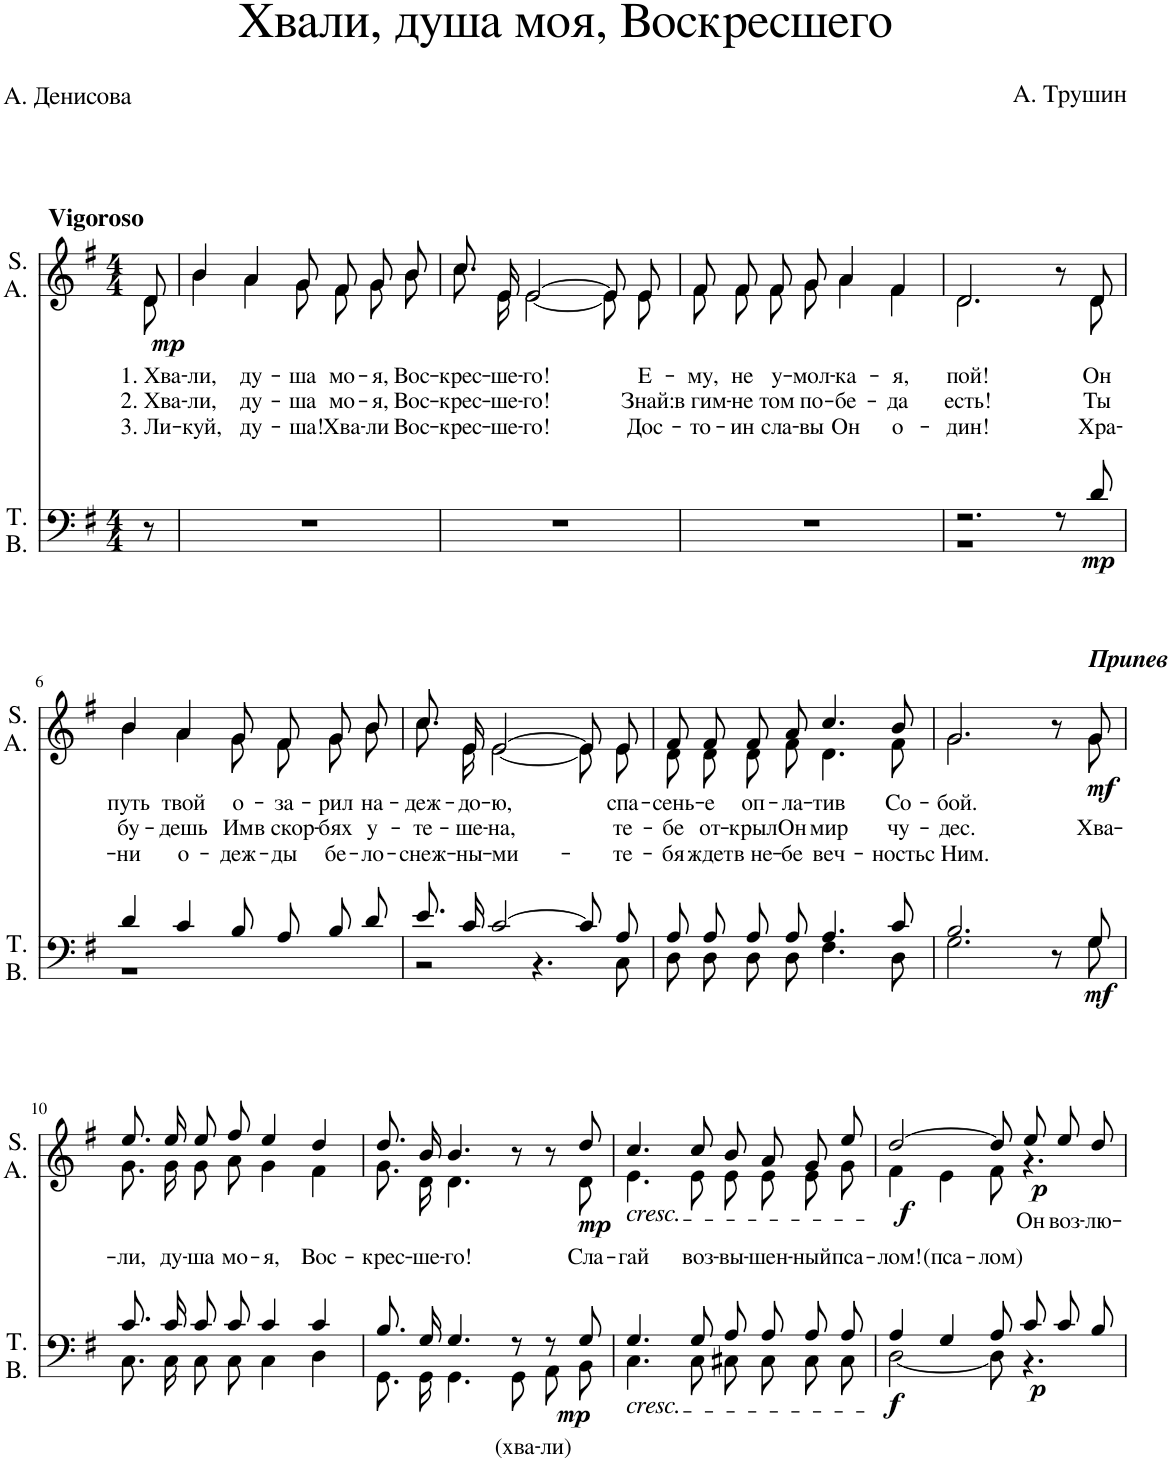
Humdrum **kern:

**kern	**text	**dynam	**kern	**text	**text	**text	**dynam
*part2	*part2	*part2	*part1	*part1	*part1	*part1	*part1
*staff2	*staff2	*staff2	*staff1	*staff1	*staff1	*staff1	*staff1
*I"T. B.	*	*	*I"S. A.	*	*	*	*
*I'T. B.	*	*	*I'S. A.	*	*	*	*
*clefF4	*	*	*clefG2	*	*	*	*
*k[f#]	*	*	*k[f#]	*	*	*	*
*M4/4	*	*	*M4/4	*	*	*	*
=1	=1	=1	=1	=1	=1	=1	=1
!	!	!	!LO:TX:a:B:t=Vigoroso	!	!	!	!
!	!	!	!	!LO:LY:b	!LO:LY:b	!LO:LY:b	!LO:DY:b
*	*	*	*^	*	*	*	*
8r	.	.	8d/	8d\	1. Хва-	2. Хва-	3. Ли-	mp
=2	=2	=2	=2	=2	=2	=2	=2	=2
!	!	!	!	!	!LO:LY:b	!LO:LY:b	!LO:LY:b	!
1r	.	.	4b/	4b\	-ли,	-ли,	-куй,	.
!	!	!	!	!	!LO:LY:b	!LO:LY:b	!LO:LY:b	!
.	.	.	4a/	4a\	ду-	ду-	ду-	.
!	!	!	!	!	!LO:LY:b	!LO:LY:b	!LO:LY:b	!
.	.	.	8g/L	8g\L	-ша	-ша	-ша!	.
!	!	!	!	!	!LO:LY:b	!LO:LY:b	!LO:LY:b	!
.	.	.	8f#/J	8f#\J	мо-	мо-	Хва-	.
!	!	!	!	!	!LO:LY:b	!LO:LY:b	!LO:LY:b	!
.	.	.	8g/L	8g\L	-я,	-я,	-ли	.
!	!	!	!	!	!LO:LY:b	!LO:LY:b	!LO:LY:b	!
.	.	.	8b/J	8b\J	Вос-	Вос-	Вос-	.
=3	=3	=3	=3	=3	=3	=3	=3	=3
!	!	!	!	!	!LO:LY:b	!LO:LY:b	!LO:LY:b	!
1r	.	.	8.cc/L	8.cc\L	-крес-	-крес-	-крес-	.
!	!	!	!	!	!LO:LY:b	!LO:LY:b	!LO:LY:b	!
.	.	.	16e/Jk	16e\Jk	-ше-	-ше-	-ше-	.
!	!	!	!	!	!LO:LY:b	!LO:LY:b	!LO:LY:b	!
.	.	.	[2e/	[2e\	-го!	-го!	-го!	.
.	.	.	8e/L]	8e\L]	.	.	.	.
!	!	!	!	!	!LO:LY:b	!LO:LY:b	!LO:LY:b	!
.	.	.	8e/J	8e\J	Е-	Знай:	Дос-	.
=4	=4	=4	=4	=4	=4	=4	=4	=4
!	!	!	!	!	!LO:LY:b	!LO:LY:b	!LO:LY:b	!
1r	.	.	8f#/L	8f#\L	-му,	в гим-	-то-	.
!	!	!	!	!	!LO:LY:b	!LO:LY:b	!LO:LY:b	!
.	.	.	8f#/J	8f#\J	не	-не	-ин	.
!	!	!	!	!	!LO:LY:b	!LO:LY:b	!LO:LY:b	!
.	.	.	8f#/L	8f#\L	у-	том	сла-	.
!	!	!	!	!	!LO:LY:b	!LO:LY:b	!LO:LY:b	!
.	.	.	8g/J	8g\J	-мол-	по-	-вы	.
!	!	!	!	!	!LO:LY:b	!LO:LY:b	!LO:LY:b	!
.	.	.	4a/	4a\	-ка-	-бе-	Он	.
!	!	!	!	!	!LO:LY:b	!LO:LY:b	!LO:LY:b	!
.	.	.	4f#/	4f#\	-я,	-да	о-	.
=5	=5	=5	=5	=5	=5	=5	=5	=5
*^	*	*	*	*	*	*	*	*
!	!	!	!	!	!	!LO:LY:b	!LO:LY:b	!LO:LY:b	!
2.r	1r	.	.	2.d/	2.d\	пой!	есть!	-дин!	.
!	!	!	!LO:DY:b	!	!	!	!	!	!
8r	.	.	mp	8r	8ryy	.	.	.	.
!	!	!	!	!	!	!LO:LY:b	!LO:LY:b	!LO:LY:b	!
8d/	.	.	.	8d/	8d\	Он	Ты	Хра-	.
!!LO:LB:g=z	!!
=6	=6	=6	=6	=6	=6	=6	=6	=6	=6
!	!	!	!	!	!	!LO:LY:b	!LO:LY:b	!LO:LY:b	!
4d/	1r	.	.	4b/	4b\	путь	бу-	-ни	.
!	!	!	!	!	!	!LO:LY:b	!LO:LY:b	!LO:LY:b	!
4c/	.	.	.	4a/	4a\	твой	-дешь	о-	.
!	!	!	!	!	!	!LO:LY:b	!LO:LY:b	!LO:LY:b	!
8B/L	.	.	.	8g/L	8g\L	о-	Им	-деж-	.
!	!	!	!	!	!	!LO:LY:b	!LO:LY:b	!LO:LY:b	!
8A/J	.	.	.	8f#/J	8f#\J	-за-	в скор-	-ды	.
!	!	!	!	!	!	!LO:LY:b	!LO:LY:b	!LO:LY:b	!
8B/L	.	.	.	8g/L	8g\L	-рил	-бях	бе-	.
!	!	!	!	!	!	!LO:LY:b	!LO:LY:b	!LO:LY:b	!
8d/J	.	.	.	8b/J	8b\J	на-	у-	-ло-	.
=7	=7	=7	=7	=7	=7	=7	=7	=7	=7
!	!	!	!	!	!	!LO:LY:b	!LO:LY:b	!LO:LY:b	!
8.e/L	2r	.	.	8.cc/L	8.cc\L	-деж-	-те-	-снеж-	.
!	!	!	!	!	!	!LO:LY:b	!LO:LY:b	!LO:LY:b	!
16c/Jk	.	.	.	16e/Jk	16e\Jk	-до-	-ше-	-ны-	.
!	!	!	!	!	!	!LO:LY:b	!LO:LY:b	!LO:LY:b	!
[2c/	.	.	.	[2e/	[2e\	-ю,	-на,	-ми-	.
.	4.r	.	.	.	.	.	.	.	.
8c/L]	.	.	.	8e/L]	8e\L]	.	.	.	.
!	!	!	!	!	!	!LO:LY:b	!LO:LY:b	!LO:LY:b	!
8A/J	8C\	.	.	8e/J	8e\J	спа-	те-	-те-	.
=8	=8	=8	=8	=8	=8	=8	=8	=8	=8
!	!	!	!	!	!	!LO:LY:b	!LO:LY:b	!LO:LY:b	!
8A/L	8D\L	.	.	8f#/L	8d\L	-сень-	бе	-бя	.
!	!	!	!	!	!	!LO:LY:b	!LO:LY:b	!LO:LY:b	!
8A/J	8D\J	.	.	8f#/J	8d\J	-е	от-	ждет	.
!	!	!	!	!	!	!LO:LY:b	!LO:LY:b	!LO:LY:b	!
8A/L	8D\L	.	.	8f#/L	8d\L	оп-	-крыл	в не-	.
!	!	!	!	!	!	!LO:LY:b	!LO:LY:b	!LO:LY:b	!
8A/J	8D\J	.	.	8a/J	8f#\J	-ла-	Он	-бе	.
!	!	!	!	!	!	!LO:LY:b	!LO:LY:b	!LO:LY:b	!
4.A/	4.F#\	.	.	4.cc/	4.d\	-тив	мир	веч-	.
!	!	!	!	!	!	!LO:LY:b	!LO:LY:b	!LO:LY:b	!
8c/	8D\	.	.	8b/	8f#\	Со-	чу-	-ность	.
=9	=9	=9	=9	=9	=9	=9	=9	=9	=9
!	!	!	!	!	!	!LO:LY:b	!LO:LY:b	!LO:LY:b	!
2.B/	2.G\	.	.	2.g/	2.g\	-бой.	-дес.	с Ним.	.
8r	8ryy	.	.	8r	8ryy	.	.	.	.
!	!	!	!	!LO:TX:a:Bi:t=Припев	!	!	!	!	!
!	!	!	!LO:DY:b	!	!	!	!LO:LY:b	!	!LO:DY:b
8G/	8G\	.	mf	8g/	8g\	.	Хва-	.	mf
!!LO:LB:g=z	!!
=10	=10	=10	=10	=10	=10	=10	=10	=10	=10
!	!	!	!	!	!	!	!LO:LY:b	!	!
8.c/L	8.C\L	.	.	8.ee/L	8.g\L	.	-ли,	.	.
!	!	!	!	!	!	!	!LO:LY:b	!	!
16c/Jk	16C\Jk	.	.	16ee/Jk	16g\Jk	.	ду-	.	.
!	!	!	!	!	!	!	!LO:LY:b	!	!
8c/L	8C\L	.	.	8ee/L	8g\L	.	-ша	.	.
!	!	!	!	!	!	!	!LO:LY:b	!	!
8c/J	8C\J	.	.	8ff#/J	8a\J	.	мо-	.	.
!	!	!	!	!	!	!	!LO:LY:b	!	!
4c/	4C\	.	.	4ee/	4g\	.	-я,	.	.
!	!	!	!	!	!	!	!LO:LY:b	!	!
4c/	4D\	.	.	4dd/	4f#\	.	Вос-	.	.
=11	=11	=11	=11	=11	=11	=11	=11	=11	=11
!	!	!	!	!	!	!	!LO:LY:b	!	!
8.B/L	8.GG\L	.	.	8.dd/L	8.g\L	.	-крес-	.	.
!	!	!	!	!	!	!	!LO:LY:b	!	!
16G/Jk	16GG\Jk	.	.	16b/Jk	16d\Jk	.	-ше-	.	.
!	!	!	!	!	!	!	!LO:LY:b	!	!
4.G/	4.GG\	.	.	4.b/	4.d\	.	-го!	.	.
!	!	!LO:LY:b	!	!	!	!	!	!	!
8r	8GG\	(хва-	.	8r	4ryy	.	.	.	.
!	!	!LO:LY:b	!	!	!	!	!	!	!
8r	8AA\L	-ли)	.	8r	.	.	.	.	.
!	!	!	!LO:DY:b	!	!	!	!LO:LY:b	!	!LO:DY:b
8G/	8BB\J	.	mp	8dd/	8d\	.	Сла-	.	mp
=12	=12	=12	=12	=12	=12	=12	=12	=12	=12
!	!	!	!	!LO:TX:b:i:t=cresc.	!	!	!	!	!
!LO:TX:b:i:t=cresc.	!	!	!	!	!	!	!	!	!
!	!	!	!	!	!	!	!LO:LY:b	!	!
4.G/	4.C\	.	.	4.cc/	4.e\	.	-гай	.	.
!	!	!	!	!	!	!	!LO:LY:b	!	!
8G/	8C\	.	.	8cc/	8e\	.	воз-	.	.
!	!	!	!	!	!	!	!LO:LY:b	!	!
8A/L	8C#X\L	.	.	8b/L	8e\L	.	-вы-	.	.
!	!	!	!	!	!	!	!LO:LY:b	!	!
8A/J	8C#\J	.	.	8a/J	8e\J	.	-шен-	.	.
!	!	!	!	!	!	!	!LO:LY:b	!	!
8A/L	8C#\L	.	.	8g/L	8e\L	.	-ный	.	.
!	!	!	!	!	!	!	!LO:LY:b	!	!
8A/J	8C#\J	.	.	8ee/J	8g\J	.	пса-	.	.
=13	=13	=13	=13	=13	=13	=13	=13	=13	=13
!	!	!	!LO:DY:b	!	!	!	!LO:LY:b	!	!LO:DY:b
4A/	[2D\	.	f	[2dd/	4f#\	.	-лом!	.	f
!	!	!	!	!	!	!	!LO:LY:b	!	!
4G/	.	.	.	.	4e\	.	(пса-	.	.
!	!	!	!	!	!	!	!LO:LY:b	!	!
8A/L	8D\]	.	.	8dd/L]	8f#\	.	-лом)	.	.
!	!	!	!LO:DY:b	!	!	!LO:LY:b	!	!	!LO:DY:b
8c/J	4.r	.	p	8ee/J	4.r	Он	.	.	p
!	!	!	!	!	!	!LO:LY:b	!	!	!
8c/L	.	.	.	8ee/L	.	воз-	.	.	.
!	!	!	!	!	!	!LO:LY:b	!	!	!
8B/J	.	.	.	8dd/J	.	-лю-	.	.	.
*v	*v	*	*	*	*	*	*	*	*
*	*	*	*v	*v	*	*	*	*
=	=	=	=	=	=	=	=
*-	*-	*-	*-	*-	*-	*-	*-
